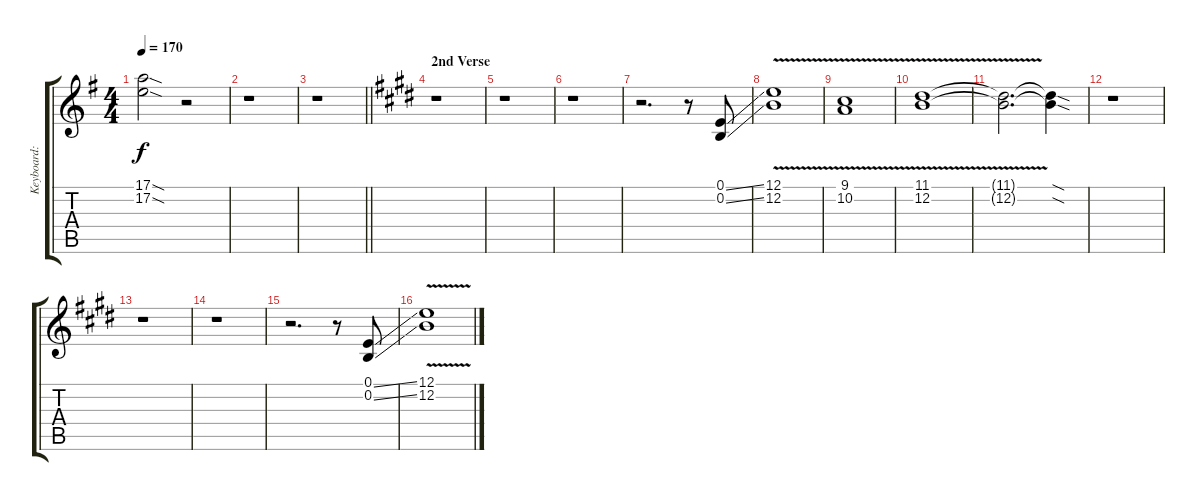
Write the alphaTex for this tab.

\track ("Keyboard: Tsugumi Kotobuki" "Keyboard: ") {instrument pad7halo}
\staff {score tabs}
\tuning (E4 B3 G3 D3 A2 E2) {hide}
\ts (4 4)
\tempo 170
\clef g2
\ks eminor
(17.1{sod t} 17.2{sod t}).2{dy f} r.2 |
r.1 |
\barLineRight lightlight
r.1 |
\section ("" "2nd Verse")
\ks e
r.1 |
r.1 |
r.1 |
r.2{d} r.8{instrument fx8scifi} (0.1{ss} 0.2{ss}).8 |
(12.1 12.2{v}).1 |
(9.1 10.2{v}).1 |
(11.1 12.2{v}).1 |
(11.1{t} 12.2{t}).2{d} (11.1{sod t} 12.2{sod t}).4 |
r.1 |
r.1 |
r.1 |
r.2{d} r.8{instrument fx8scifi} (0.1{ss} 0.2{ss}).8 |
(12.1 12.2{v}).1
